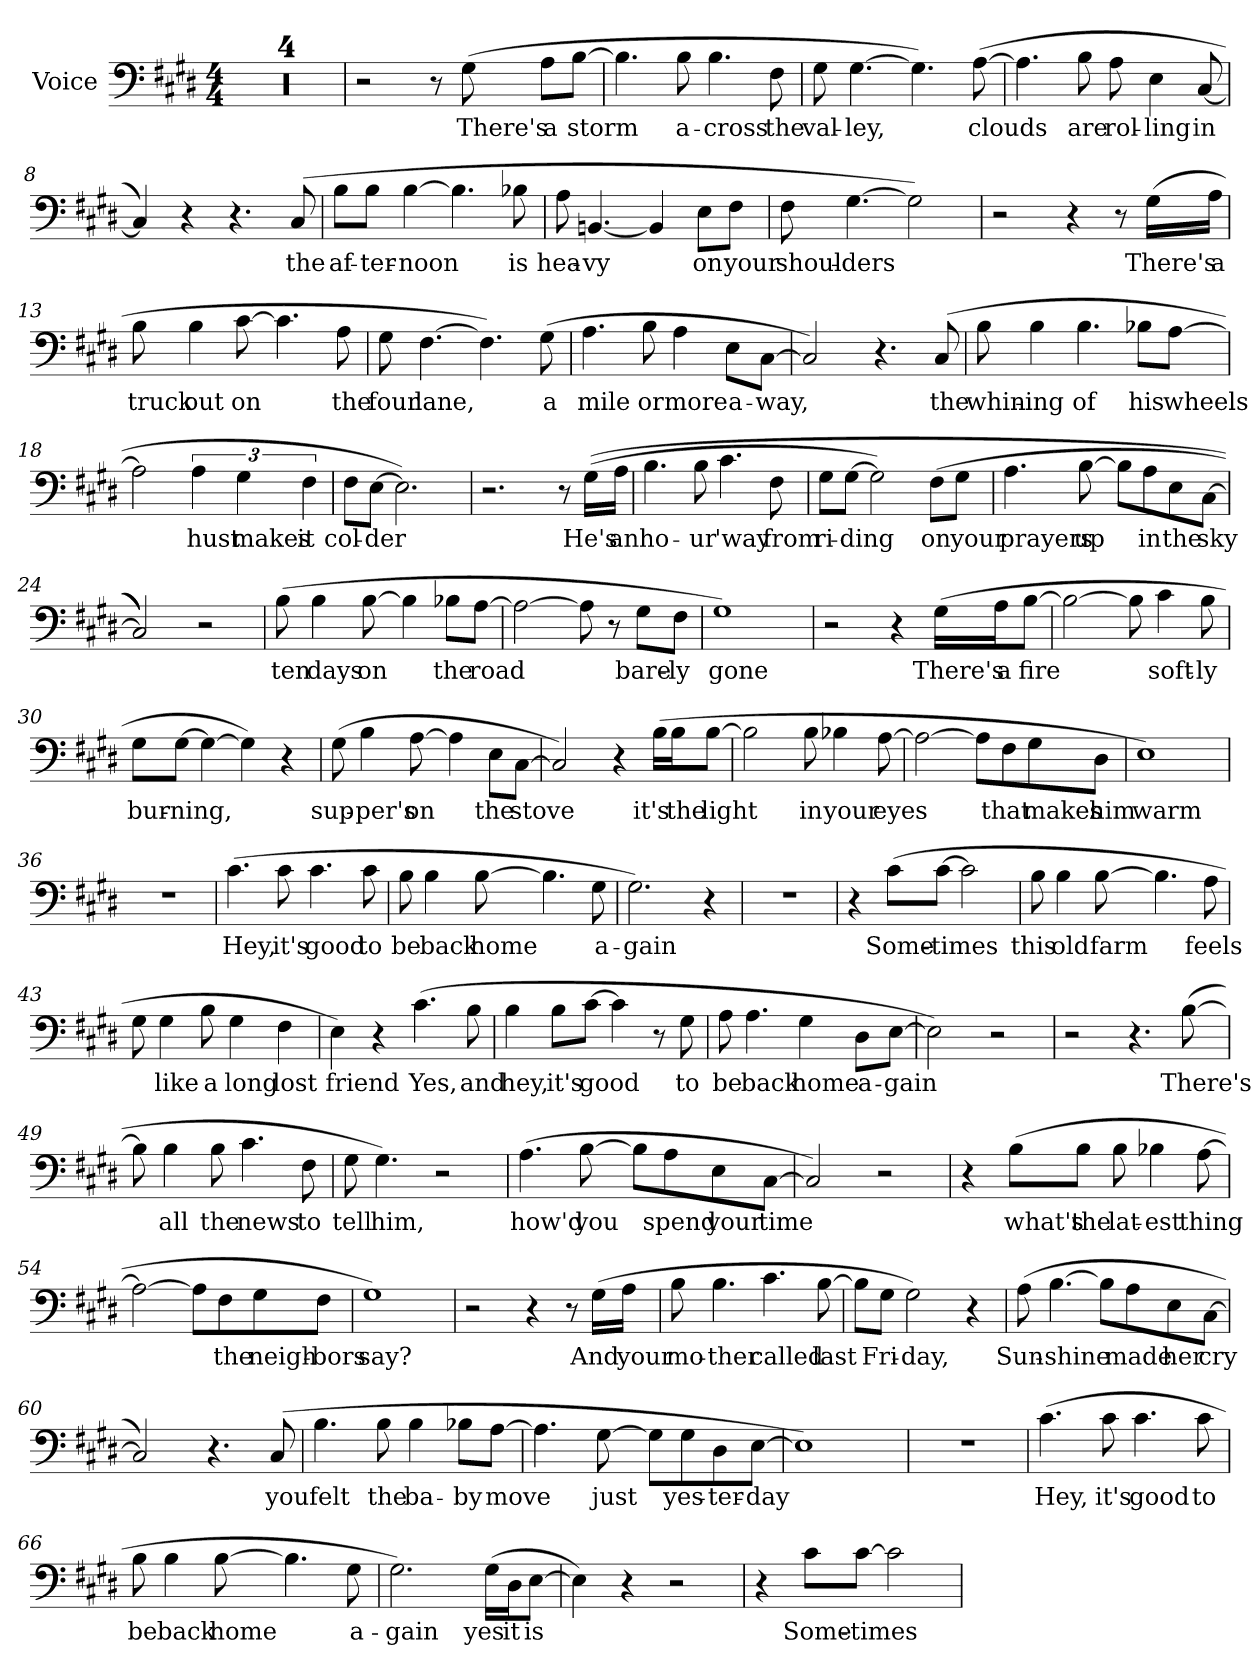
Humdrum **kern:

**kern	**text
*part1	*part1
*staff1	*staff1
*I"Voice	*
*I'Voice	*
*clefF4	*
*k[f#c#g#d#]	*
*E:	*
*M4/4	*
=	=
1r;<	.
=1	=1
1r	.
=2	=2
1r	.
=3	=3
1r	.
=4	=4
2r	.
8r	.
!	!LO:LY:b
(>8G#\	There's
!	!LO:LY:b
8A\L	a
!	!LO:LY:b
[8B\J	storm
=5	=5
4.B\]	.
!	!LO:LY:b
8B\	a-
!	!LO:LY:b
4.B\	-cross
!	!LO:LY:b
8F#\	the
=6	=6
!	!LO:LY:b
8G#\	val-
!	!LO:LY:b
[4.G#\	-ley,
4.G#\])	.
!	!LO:LY:b
(>[8A\	clouds
!!LO:LB:g=z
=7	=7
4.A\]	.
!	!LO:LY:b
8B\	are
!	!LO:LY:b
8A\	rol-
!	!LO:LY:b
4E\	-ling
!	!LO:LY:b
[8C#/	in
=8	=8
4C#/])	.
4r	.
4.r	.
!	!LO:LY:b
(>8C#/	the
=9	=9
!	!LO:LY:b
8B\L	af-
!	!LO:LY:b
8B\J	-ter-
!	!LO:LY:b
[4B\	-noon
4.B\]	.
!	!LO:LY:b
8B-X\	is
=10	=10
!	!LO:LY:b
8A\	hea-
!	!LO:LY:b
[4.BBn/	-vy
4BB/]	.
!	!LO:LY:b
8E\L	on
!	!LO:LY:b
8F#\J	your
=11	=11
!	!LO:LY:b
8F#\	shoul-
!	!LO:LY:b
[4.G#\	-ders
2G#\])	.
!!LO:LB:g=z
=12	=12
2r	.
4r	.
8r	.
!	!LO:LY:b
(>16G#\LL	There's
!	!LO:LY:b
16A\JJ	a
=13	=13
!	!LO:LY:b
8B\	truck
!	!LO:LY:b
4B\	out
!	!LO:LY:b
[8c#\	on
4.c#\]	.
!	!LO:LY:b
8A\	the
=14	=14
!	!LO:LY:b
8G#\	four
!	!LO:LY:b
[4.F#\	lane,
4.F#\])	.
!	!LO:LY:b
(>8G#\	a
=15	=15
!	!LO:LY:b
4.A\	mile
!	!LO:LY:b
8B\	or
!	!LO:LY:b
4A\	more
!	!LO:LY:b
8E\L	a-
!	!LO:LY:b
[8C#\J	-way,
!!LO:LB:g=z
=16	=16
2C#/])	.
4.r	.
!	!LO:LY:b
(>8C#/	the
=17	=17
!	!LO:LY:b
8B\	whin-
!	!LO:LY:b
4B\	-ing
!	!LO:LY:b
4.B\	of
!	!LO:LY:b
8B-X\L	his
!	!LO:LY:b
[8A\J	wheels
=18	=18
2A\]	.
!	!LO:LY:b
6A\	hust
!	!LO:LY:b
6G#\	makes
!	!LO:LY:b
6F#\	it
=19	=19
!	!LO:LY:b
8F#\L	col-
!	!LO:LY:b
[8E\J	-der
2.E\])	.
=20	=20
2.r	.
8r	.
!	!LO:LY:b
(>(>16G#\LL	He's
!	!LO:LY:b
16A\JJ	an
!!LO:LB:g=z
=21	=21
!	!LO:LY:b
4.B\	ho-
!	!LO:LY:b
8B\	-ur
!	!LO:LY:b
4.c#\	'way
!	!LO:LY:b
8F#\	from
=22	=22
!	!LO:LY:b
8G#\L	ri-
!	!LO:LY:b
[8G#\J	-ding
2G#\])	.
!	!LO:LY:b
(>8F#\L	on
!	!LO:LY:b
8G#\J	your
=23	=23
!	!LO:LY:b
4.A\	prayers
!	!LO:LY:b
[8B\	up
8B\L]	.
!	!LO:LY:b
8A\	in
!	!LO:LY:b
8E\	the
!	!LO:LY:b
[8C#\J	sky
=24	=24
2C#/]))	.
2r	.
!!LO:LB:g=z
=25	=25
!	!LO:LY:b
(>8B\	ten
!	!LO:LY:b
4B\	days
!	!LO:LY:b
[8B\	on
4B\]	.
!	!LO:LY:b
8B-X\L	the
!	!LO:LY:b
[8A\J	road
=26	=26
2A\_	.
8A\]	.
8r	.
!	!LO:LY:b
8G#\L	bare-
!	!LO:LY:b
8F#\J	-ly
=27	=27
!	!LO:LY:b
1G#)	gone
=28	=28
2r	.
4r	.
!	!LO:LY:b
(>16G#\LL	There's
!	!LO:LY:b
16A\J	a
!	!LO:LY:b
[8B\J	fire
=29	=29
2B\_	.
8B\]	.
!	!LO:LY:b
4c#\	soft-
!	!LO:LY:b
8B\	-ly
!!LO:LB:g=z
=30	=30
!	!LO:LY:b
8G#\L	bur-
!	!LO:LY:b
[8G#\J	-ning,
4G#\_	.
4G#\])	.
4r	.
=31	=31
!	!LO:LY:b
(>8G#\	sup-
!	!LO:LY:b
4B\	-per's
!	!LO:LY:b
[8A\	on
4A\]	.
!	!LO:LY:b
8E\L	the
!	!LO:LY:b
[8C#\J	stove
=32	=32
2C#/])	.
4r	.
!	!LO:LY:b
(>16B\LL	it's
!	!LO:LY:b
16B\J	the
!	!LO:LY:b
[8B\J	light
=33	=33
2B\]	.
!	!LO:LY:b
8B\	in
!	!LO:LY:b
4B-X\	your
!	!LO:LY:b
[8A\	eyes
!!LO:LB:g=z
=34	=34
2A\_	.
8A\L]	.
!	!LO:LY:b
8F#\	that
!	!LO:LY:b
8G#\	makes
!	!LO:LY:b
8D#\J	him
=35	=35
!	!LO:LY:b
1E)	warm
=36	=36
1r	.
=37	=37
!	!LO:LY:b
(>4.c#\	Hey,
!	!LO:LY:b
8c#\	it's
!	!LO:LY:b
4.c#\	good
!	!LO:LY:b
8c#\	to
=38	=38
!	!LO:LY:b
8B\	be
!	!LO:LY:b
4B\	back
!	!LO:LY:b
[8B\	home
4.B\]	.
!	!LO:LY:b
8G#\	a-
=39	=39
!	!LO:LY:b
2.G#\)	-gain
4r	.
!!LO:LB:g=z
=40	=40
1r	.
=41	=41
4r	.
!	!LO:LY:b
(>8c#\L	Some-
!	!LO:LY:b
[8c#\J	-times
2c#\]	.
=42	=42
!	!LO:LY:b
8B\	this
!	!LO:LY:b
4B\	old
!	!LO:LY:b
[8B\	farm
4.B\]	.
!	!LO:LY:b
8A\	feels
=43	=43
8G#\	.
!	!LO:LY:b
4G#\	like
!	!LO:LY:b
8B\	a
!	!LO:LY:b
4G#\	long
!	!LO:LY:b
4F#\	lost
=44	=44
!	!LO:LY:b
4E\)	friend
4r	.
!	!LO:LY:b
(>4.c#\	Yes,
!	!LO:LY:b
8B\	and
!!LO:PB:g=z
=45	=45
!	!LO:LY:b
4B\	hey,
!	!LO:LY:b
8B\L	it's
!	!LO:LY:b
[8c#\J	good
4c#\]	.
8r	.
!	!LO:LY:b
8G#\	to
=46	=46
!	!LO:LY:b
8A\	be
!	!LO:LY:b
4.A\	back
!	!LO:LY:b
4G#\	home
!	!LO:LY:b
8D#\L	a-
!	!LO:LY:b
[8E\J	-gain
=47	=47
2E\])	.
2r	.
=48	=48
2r	.
4.r	.
!	!LO:LY:b
(>[8B\	There's
!!LO:LB:g=z
=49	=49
8B\]	.
!	!LO:LY:b
4B\	all
!	!LO:LY:b
8B\	the
!	!LO:LY:b
4.c#\	news
!	!LO:LY:b
8F#\	to
=50	=50
!	!LO:LY:b
8G#\	tell
!	!LO:LY:b
4.G#\)	him,
2r	.
=51	=51
!	!LO:LY:b
(>4.A\	how'd
!	!LO:LY:b
[8B\	you
8B\L]	.
!	!LO:LY:b
8A\	spend
!	!LO:LY:b
8E\	your
!	!LO:LY:b
[8C#\J	time
=52	=52
2C#/])	.
2r	.
!!LO:LB:g=z
=53	=53
4r	.
!	!LO:LY:b
(>8B\L	what's
!	!LO:LY:b
8B\J	the
!	!LO:LY:b
8B\	lat-
!	!LO:LY:b
4B-X\	-est
!	!LO:LY:b
[8A\	thing
=54	=54
2A\_	.
8A\L]	.
!	!LO:LY:b
8F#\	the
!	!LO:LY:b
8G#\	neigh-
!	!LO:LY:b
8F#\J	-bors
=55	=55
!	!LO:LY:b
1G#)	say?
=56	=56
2r	.
4r	.
8r	.
!	!LO:LY:b
(>16G#\LL	And
!	!LO:LY:b
16A\JJ	your
!!LO:LB:g=z
=57	=57
!	!LO:LY:b
8B\	mo-
!	!LO:LY:b
4.B\	-ther
!	!LO:LY:b
4.c#\	called
!	!LO:LY:b
[8B\	last
=58	=58
8B\L]	.
!	!LO:LY:b
8G#\J	Fri-
!	!LO:LY:b
2G#\)	-day,
4r	.
=59	=59
!	!LO:LY:b
(>8A\	Sun-
!	!LO:LY:b
[4.B\	-shine
8B\L]	.
!	!LO:LY:b
8A\	made
!	!LO:LY:b
8E\	her
!	!LO:LY:b
[8C#\J	cry
=60	=60
2C#/])	.
4.r	.
!	!LO:LY:b
(>8C#/	you
!!LO:LB:g=z
=61	=61
!	!LO:LY:b
4.B\	felt
!	!LO:LY:b
8B\	the
!	!LO:LY:b
4B\	ba-
!	!LO:LY:b
8B-X\L	-by
!	!LO:LY:b
[8A\J	move
=62	=62
4.A\]	.
!	!LO:LY:b
[8G#\	just
8G#\L]	.
!	!LO:LY:b
8G#\	yes-
!	!LO:LY:b
8D#\	-ter-
!	!LO:LY:b
[8E\J	-day
=63	=63
1E])	.
=64	=64
1r	.
=65	=65
!	!LO:LY:b
(>4.c#\	Hey,
!	!LO:LY:b
8c#\	it's
!	!LO:LY:b
4.c#\	good
!	!LO:LY:b
8c#\	to
!!LO:LB:g=z
=66	=66
!	!LO:LY:b
8B\	be
!	!LO:LY:b
4B\	back
!	!LO:LY:b
[8B\	home
4.B\]	.
!	!LO:LY:b
8G#\	a-
=67	=67
!	!LO:LY:b
2.G#\)	-gain
!	!LO:LY:b
(>16G#\LL	yes
!	!LO:LY:b
16D#\J	it
!	!LO:LY:b
[8E\J	is
=68	=68
4E\])	.
4r	.
2r	.
=69	=69
4r	.
!	!LO:LY:b
8c#\L	Some-
!	!LO:LY:b
[8c#\J	-times
2c#\]	.
=	=
*-	*-
